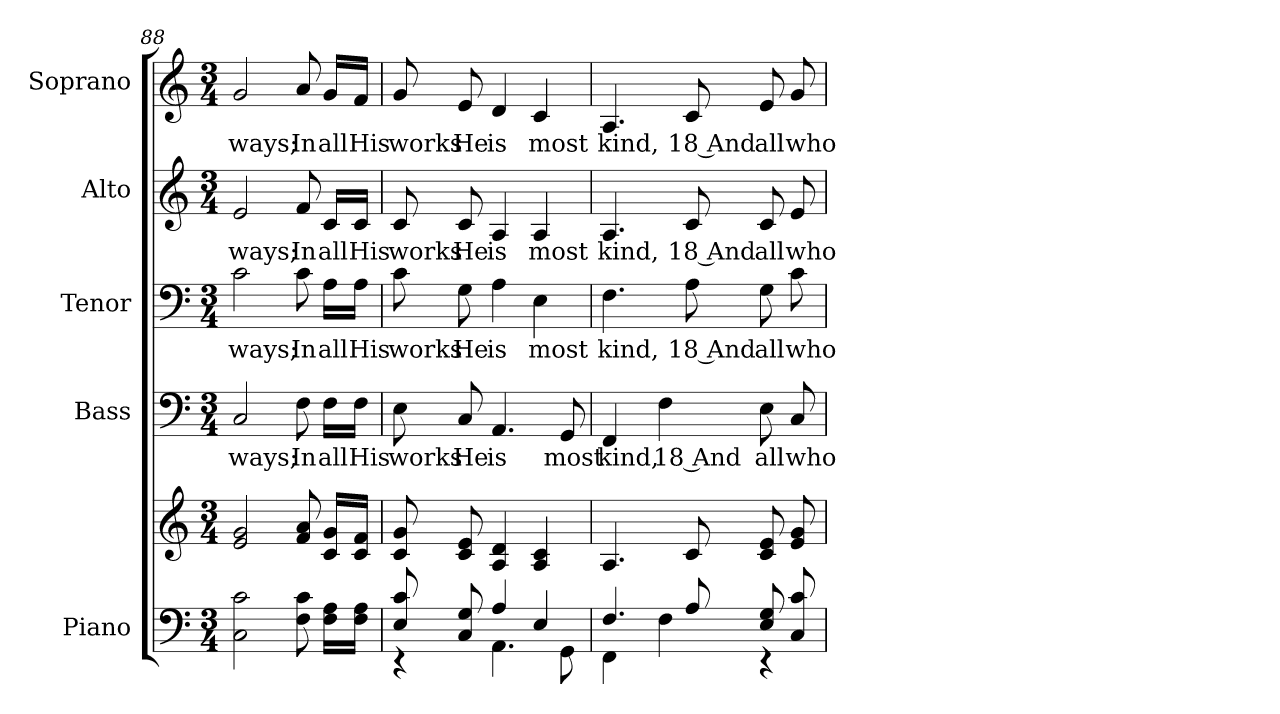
**kern	**kern	**kern	**text	**kern	**text	**kern	**text	**kern	**text
*part5	*part5	*part4	*part4	*part3	*part3	*part2	*part2	*part1	*part1
*staff6	*staff5	*staff4	*staff4	*staff3	*staff3	*staff2	*staff2	*staff1	*staff1
*I"Piano	*	*I"Bass	*	*I"Tenor	*	*I"Alto	*	*I"Soprano	*
*I'Pno.	*	*I'B.	*	*I'T.	*	*I'A.	*	*I'S.	*
*clefF4	*clefG2	*clefF4	*	*clefF4	*	*clefG2	*	*clefG2	*
*k[]	*k[]	*k[]	*	*k[]	*	*k[]	*	*k[]	*
*C:	*C:	*C:	*	*C:	*	*C:	*	*C:	*
*M3/4	*M3/4	*M3/4	*	*M3/4	*	*M3/4	*	*M3/4	*
=88	=88	=88	=88	=88	=88	=88	=88	=88	=88
!	!	!	!LO:LY:b:color=#000000	!	!	!	!	!	!
!	!	!	!	!	!LO:LY:b:color=#000000	!	!	!	!
!	!	!	!	!	!	!	!LO:LY:b:color=#000000	!	!
!	!	!	!	!	!	!	!	!	!LO:LY:b:color=#000000
2Ci\ 2ci	2ei/ 2gi	2Ci/	ways;	2ci\	ways;	2ei/	ways;	2gi/	ways;
!	!	!	!LO:LY:b:color=#000000	!	!	!	!	!	!
!	!	!	!	!	!LO:LY:b:color=#000000	!	!	!	!
!	!	!	!	!	!	!	!LO:LY:b:color=#000000	!	!
!	!	!	!	!	!	!	!	!	!LO:LY:b:color=#000000
8Fi\ 8ci	8fi/ 8ai	8Fi\	In	8ci\	In	8fi/	In	8ai/	In
!	!	!	!LO:LY:b:color=#000000	!	!	!	!	!	!
!	!	!	!	!	!LO:LY:b:color=#000000	!	!	!	!
!	!	!	!	!	!	!	!LO:LY:b:color=#000000	!	!
!	!	!	!	!	!	!	!	!	!LO:LY:b:color=#000000
16Fi\ 16AiLL	16ci/ 16giLL	16Fi\LL	all	16Ai\LL	all	16ci/LL	all	16gi/LL	all
!	!	!	!LO:LY:b:color=#000000	!	!	!	!	!	!
!	!	!	!	!	!LO:LY:b:color=#000000	!	!	!	!
!	!	!	!	!	!	!	!LO:LY:b:color=#000000	!	!
!	!	!	!	!	!	!	!	!	!LO:LY:b:color=#000000
16Fi\ 16AiJJ	16ci/ 16fiJJ	16Fi\JJ	His	16Ai\JJ	His	16ci/JJ	His	16fi/JJ	His
!!LO:PB:g=z
=89	=89	=89	=89	=89	=89	=89	=89	=89	=89
*^	*	*	*	*	*	*	*	*	*
!	!	!	!	!LO:LY:b:color=#000000	!	!	!	!	!	!
!	!	!	!	!	!	!LO:LY:b:color=#000000	!	!	!	!
!	!	!	!	!	!	!	!	!LO:LY:b:color=#000000	!	!
!	!	!	!	!	!	!	!	!	!	!LO:LY:b:color=#000000
8Ei/ 8ci	4r	8ci/ 8gi	8Ei\	works	8ci\	works	8ci/	works	8gi/	works
!	!	!	!	!LO:LY:b:color=#000000	!	!	!	!	!	!
!	!	!	!	!	!	!LO:LY:b:color=#000000	!	!	!	!
!	!	!	!	!	!	!	!	!LO:LY:b:color=#000000	!	!
!	!	!	!	!	!	!	!	!	!	!LO:LY:b:color=#000000
8Ci/ 8Gi	.	8ci/ 8ei	8Ci/	He	8Gi\	He	8ci/	He	8ei/	He
!	!	!	!	!LO:LY:b:color=#000000	!	!	!	!	!	!
!	!	!	!	!	!	!LO:LY:b:color=#000000	!	!	!	!
!	!	!	!	!	!	!	!	!LO:LY:b:color=#000000	!	!
!	!	!	!	!	!	!	!	!	!	!LO:LY:b:color=#000000
4Ai/	4.AAi\	4Ai/ 4di	4.AAi/	is	4Ai\	is	4Ai/	is	4di/	is
!	!	!	!	!	!	!LO:LY:b:color=#000000	!	!	!	!
!	!	!	!	!	!	!	!	!LO:LY:b:color=#000000	!	!
!	!	!	!	!	!	!	!	!	!	!LO:LY:b:color=#000000
4Ei/	.	4Ai/ 4ci	.	.	4Ei\	most	4Ai/	most	4ci/	most
!	!	!	!	!LO:LY:b:color=#000000	!	!	!	!	!	!
.	8GGi\	.	8GGi/	most	.	.	.	.	.	.
=90	=90	=90	=90	=90	=90	=90	=90	=90	=90	=90
!	!	!	!	!LO:LY:b:color=#000000	!	!	!	!	!	!
!	!	!	!	!	!	!LO:LY:b:color=#000000	!	!	!	!
!	!	!	!	!	!	!	!	!LO:LY:b:color=#000000	!	!
!	!	!	!	!	!	!	!	!	!	!LO:LY:b:color=#000000
4.Fi/	4FFi\	4.Ai/	4FFi/	kind,	4.Fi\	kind,	4.Ai/	kind,	4.Ai/	kind,
!	!	!	!	!LO:LY:b:color=#000000	!	!	!	!	!	!
.	4Fi\	.	4Fi\	18 And	.	.	.	.	.	.
!	!	!	!	!	!	!LO:LY:b:color=#000000	!	!	!	!
!	!	!	!	!	!	!	!	!LO:LY:b:color=#000000	!	!
!	!	!	!	!	!	!	!	!	!	!LO:LY:b:color=#000000
8Ai/	.	8ci/	.	.	8Ai\	18 And	8ci/	18 And	8ci/	18 And
!	!	!	!	!LO:LY:b:color=#000000	!	!	!	!	!	!
!	!	!	!	!	!	!LO:LY:b:color=#000000	!	!	!	!
!	!	!	!	!	!	!	!	!LO:LY:b:color=#000000	!	!
!	!	!	!	!	!	!	!	!	!	!LO:LY:b:color=#000000
8Ei/ 8Gi	4r	8ci/ 8ei	8Ei\	all	8Gi\	all	8ci/	all	8ei/	all
!	!	!	!	!LO:LY:b:color=#000000	!	!	!	!	!	!
!	!	!	!	!	!	!LO:LY:b:color=#000000	!	!	!	!
!	!	!	!	!	!	!	!	!LO:LY:b:color=#000000	!	!
!	!	!	!	!	!	!	!	!	!	!LO:LY:b:color=#000000
8Ci/ 8ci	.	8ei/ 8gi	8Ci/	who	8ci\	who	8ei/	who	8gi/	who
*v	*v	*	*	*	*	*	*	*	*	*
=	=	=	=	=	=	=	=	=	=
*-	*-	*-	*-	*-	*-	*-	*-	*-	*-
